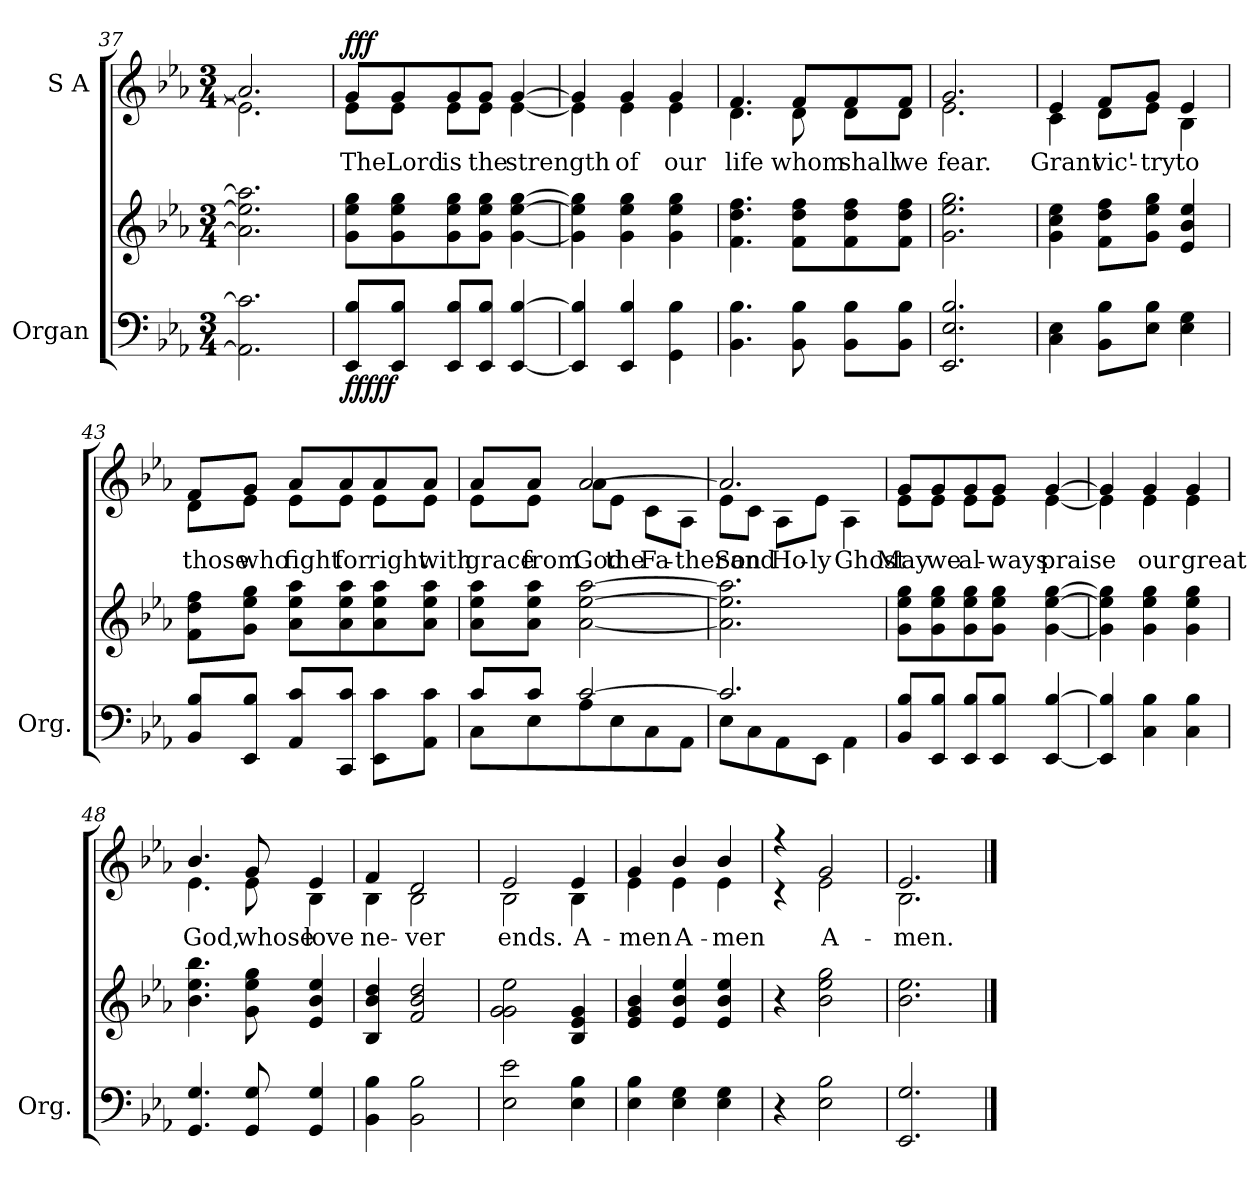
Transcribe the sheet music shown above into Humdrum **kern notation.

**kern	**kern	**dynam	**kern	**text	**dynam
*part2	*part2	*part2	*part1	*part1	*part1
*staff3	*staff2	*staff2/3	*staff1	*staff1	*staff1
*I"Organ	*	*	*I"S A	*	*
*I'Org.	*	*	*	*	*
*clefF4	*clefG2	*	*clefG2	*	*
*k[b-e-a-]	*k[b-e-a-]	*	*k[b-e-a-]	*	*
*M3/4	*M3/4	*	*M3/4	*	*
=37	=37	=37	=37	=37	=37
*	*	*	*^	*	*
2.AA-\] 2.c\]	2.a-\] 2.ee-\] 2.aa-\]	.	2.a-/]	2.e-\]	.	.
=38	=38	=38	=38	=38	=38	=38
!	!	!LO:DY:b=2	!	!	!LO:LY:b	!
!	!	!LO:DY:n=1:b=2	!	!	!	!
!	!	!LO:DY:n=2:b	!	!	!	!
!	!	!LO:DY:n=3:b	!	!	!	!
!	!	!LO:DY:n=4:b	!	!	!	!LO:DY:b
!	!	!	!	!	!	!LO:DY:n=1:b
!	!	!	!	!	!	!LO:DY:n=2:b
8EE-/ 8B-/L	8g\ 8ee-\ 8gg\L	f f f f f	8g/L	8e-\L	The	f f f
!	!	!	!	!	!LO:LY:b	!
8EE-/ 8B-/J	8g\ 8ee-\ 8gg\	.	8g/	8e-\J	Lord	.
!	!	!	!	!	!LO:LY:b	!
8EE-/ 8B-/L	8g\ 8ee-\ 8gg\	.	8g/	8e-\L	is	.
!	!	!	!	!	!LO:LY:b	!
8EE-/ 8B-/J	8g\ 8ee-\ 8gg\J	.	8g/J	8e-\J	the	.
!	!	!	!	!	!LO:LY:b	!
[4EE-/ [4B-/	[4g\ [4ee-\ [4gg\	.	[4g/	[4e-\	strength	.
=39	=39	=39	=39	=39	=39	=39
4EE-/] 4B-/]	4g\] 4ee-\] 4gg\]	.	4g/]	4e-\]	.	.
!	!	!	!	!	!LO:LY:b	!
4EE-/ 4B-/	4g\ 4ee-\ 4gg\	.	4g/	4e-\	of	.
!	!	!	!	!	!LO:LY:b	!
4GG\ 4B-\	4g\ 4ee-\ 4gg\	.	4g/	4e-\	our	.
!!LO:LB:g=z	!!
=40	=40	=40	=40	=40	=40	=40
!	!	!	!	!	!LO:LY:b	!
4.BB-\ 4.B-\	4.f\ 4.dd\ 4.ff\	.	4.f/	4.d\	life	.
!	!	!	!	!	!LO:LY:b	!
8BB-\ 8B-\	8f\ 8dd\ 8ff\L	.	8f/L	8d\	whom	.
!	!	!	!	!	!LO:LY:b	!
8BB-\ 8B-\L	8f\ 8dd\ 8ff\	.	8f/	8d\L	shall	.
!	!	!	!	!	!LO:LY:b	!
8BB-\ 8B-\J	8f\ 8dd\ 8ff\J	.	8f/J	8d\J	we	.
=41	=41	=41	=41	=41	=41	=41
!	!	!	!	!	!LO:LY:b	!
2.EE-/ 2.E-/ 2.B-/	2.g\ 2.ee-\ 2.gg\	.	2.g/	2.e-\	fear.	.
=42	=42	=42	=42	=42	=42	=42
!	!	!	!	!	!LO:LY:b	!
4C\ 4E-\	4g\ 4cc\ 4ee-\	.	4e-/	4c\	Grant	.
!	!	!	!	!	!LO:LY:b	!
8BB-\ 8B-\L	8f\ 8dd\ 8ff\L	.	8f/L	8d\L	vic'-	.
!	!	!	!	!	!LO:LY:b	!
8E-\ 8B-\J	8g\ 8ee-\ 8gg\J	.	8g/J	8e-\J	-try	.
!	!	!	!	!	!LO:LY:b	!
4E-\ 4G\	4e-/ 4b-/ 4ee-/	.	4e-/	4B-\	to	.
=43	=43	=43	=43	=43	=43	=43
!	!	!	!	!	!LO:LY:b	!
8BB-/ 8B-/L	8f\ 8dd\ 8ff\L	.	8f/L	8d\L	those	.
!	!	!	!	!	!LO:LY:b	!
8EE-/ 8B-/J	8g\ 8ee-\ 8gg\J	.	8g/J	8e-\J	who	.
!	!	!	!	!	!LO:LY:b	!
8AA-/ 8c/L	8a-\ 8ee-\ 8aa-\L	.	8a-/L	8e-\L	fight	.
!	!	!	!	!	!LO:LY:b	!
8CC/ 8c/J	8a-\ 8ee-\ 8aa-\	.	8a-/	8e-\J	for	.
!	!	!	!	!	!LO:LY:b	!
8EE-\ 8c\L	8a-\ 8ee-\ 8aa-\	.	8a-/	8e-\L	right	.
!	!	!	!	!	!LO:LY:b	!
8AA-\ 8c\J	8a-\ 8ee-\ 8aa-\J	.	8a-/J	8e-\J	with	.
!!LO:PB:g=z	!!
=44	=44	=44	=44	=44	=44	=44
*^	*	*	*	*	*	*
!	!	!	!	!	!	!LO:LY:b	!
!	!	!	!	!	!	!LO:LY:b	!
8c/L	8C\L	8a-\ 8ee-\ 8aa-\L	.	8a-/L	8e-\L	grace	.
!	!	!	!	!	!	!LO:LY:b	!
!	!	!	!	!	!	!LO:LY:b	!
8c/J	8E-\	8a-\ 8ee-\ 8aa-\J	.	8a-/J	8e-\J	from	.
!	!	!	!	!	!	!LO:LY:b	!
!	!	!	!	!	!	!LO:LY:b	!
[2c/	8A-\	[2a-\ [2ee-\ [2aa-\	.	[2a-/	8a-\L	God	.
!	!	!	!	!	!	!LO:LY:b	!
.	8E-\	.	.	.	8e-\J	the	.
!	!	!	!	!	!	!LO:LY:b	!
.	8C\	.	.	.	8c\L	Fa-	.
!	!	!	!	!	!	!LO:LY:b	!
.	8AA-\J	.	.	.	8A-\J	-ther	.
=45	=45	=45	=45	=45	=45	=45	=45
!	!	!	!	!	!	!LO:LY:b	!
2.c/]	8E-\L	2.a-\] 2.ee-\] 2.aa-\]	.	2.a-/]	8e-\L	Son	.
!	!	!	!	!	!	!LO:LY:b	!
.	8C\	.	.	.	8c\J	and	.
!	!	!	!	!	!	!LO:LY:b	!
.	8AA-\	.	.	.	8A-\L	Ho-	.
!	!	!	!	!	!	!LO:LY:b	!
.	8EE-\J	.	.	.	8e-\J	-ly	.
!	!	!	!	!	!	!LO:LY:b	!
.	4AA-\	.	.	.	4A-\	Ghost	.
=46	=46	=46	=46	=46	=46	=46	=46
!	!	!	!	!	!	!LO:LY:b	!
*v	*v	*	*	*	*	*	*
8BB-/ 8B-/L	8g\ 8ee-\ 8gg\L	.	8g/L	8e-\L	May	.
!	!	!	!	!	!LO:LY:b	!
8EE-/ 8B-/J	8g\ 8ee-\ 8gg\	.	8g/	8e-\J	we	.
!	!	!	!	!	!LO:LY:b	!
8EE-/ 8B-/L	8g\ 8ee-\ 8gg\	.	8g/	8e-\L	al-	.
!	!	!	!	!	!LO:LY:b	!
8EE-/ 8B-/J	8g\ 8ee-\ 8gg\J	.	8g/J	8e-\J	-ways	.
!	!	!	!	!	!LO:LY:b	!
[4EE-/ [4B-/	[4g\ [4ee-\ [4gg\	.	[4g/	[4e-\	praise	.
!!LO:LB:g=z	!!
=47	=47	=47	=47	=47	=47	=47
4EE-/] 4B-/]	4g\] 4ee-\] 4gg\]	.	4g/]	4e-\]	.	.
!	!	!	!	!	!LO:LY:b	!
4C\ 4B-\	4g\ 4ee-\ 4gg\	.	4g/	4e-\	our	.
!	!	!	!	!	!LO:LY:b	!
4C\ 4B-\	4g\ 4ee-\ 4gg\	.	4g/	4e-\	great	.
=48	=48	=48	=48	=48	=48	=48
!	!	!	!	!	!LO:LY:b	!
4.GG/ 4.G/	4.b-\ 4.ee-\ 4.bb-\	.	4.b-/	4.e-\	God,	.
!	!	!	!	!	!LO:LY:b	!
8GG/ 8G/	8g\ 8ee-\ 8gg\	.	8g/	8e-\	whose	.
!	!	!	!	!	!LO:LY:b	!
4GG/ 4G/	4e-/ 4b-/ 4ee-/	.	4e-/	4B-\	love	.
=49	=49	=49	=49	=49	=49	=49
!	!	!	!	!	!LO:LY:b	!
4BB-\ 4B-\	4B-/ 4b-/ 4dd/	.	4f/	4B-\	ne-	.
!	!	!	!	!	!LO:LY:b	!
2BB-\ 2B-\	2f/ 2b-/ 2dd/	.	2d/	2B-\	-ver	.
=50	=50	=50	=50	=50	=50	=50
!	!	!	!	!	!LO:LY:b	!
2E-\ 2e-\	2g\ 2g\ 2ee-\	.	2e-/	2B-\	ends.	.
!	!	!	!	!	!LO:LY:b	!
4E-\ 4B-\	4B-/ 4e-/ 4g/	.	4e-/	4B-\	A-	.
=51	=51	=51	=51	=51	=51	=51
!	!	!	!	!	!LO:LY:b	!
4E-\ 4B-\	4e-/ 4g/ 4b-/	.	4g/	4e-\	-men	.
!	!	!	!	!	!LO:LY:b	!
4E-\ 4G\	4e-/ 4b-/ 4ee-/	.	4b-/	4e-\	A-	.
!	!	!	!	!	!LO:LY:b	!
4E-\ 4G\	4e-/ 4b-/ 4ee-/	.	4b-/	4e-\	-men	.
=52	=52	=52	=52	=52	=52	=52
4r	4r	.	4r	4r	.	.
!	!	!	!	!	!LO:LY:b	!
2E-\ 2B-\	2b-\ 2ee-\ 2gg\	.	2g/	2e-\	A-	.
=53	=53	=53	=53	=53	=53	=53
!	!	!	!	!	!LO:LY:b	!
2.EE-/ 2.G/	2.b-\ 2.ee-\	.	2.e-/	2.B-\	-men.	.
*	*	*	*v	*v	*	*
==	==	==	==	==	==
*-	*-	*-	*-	*-	*-
